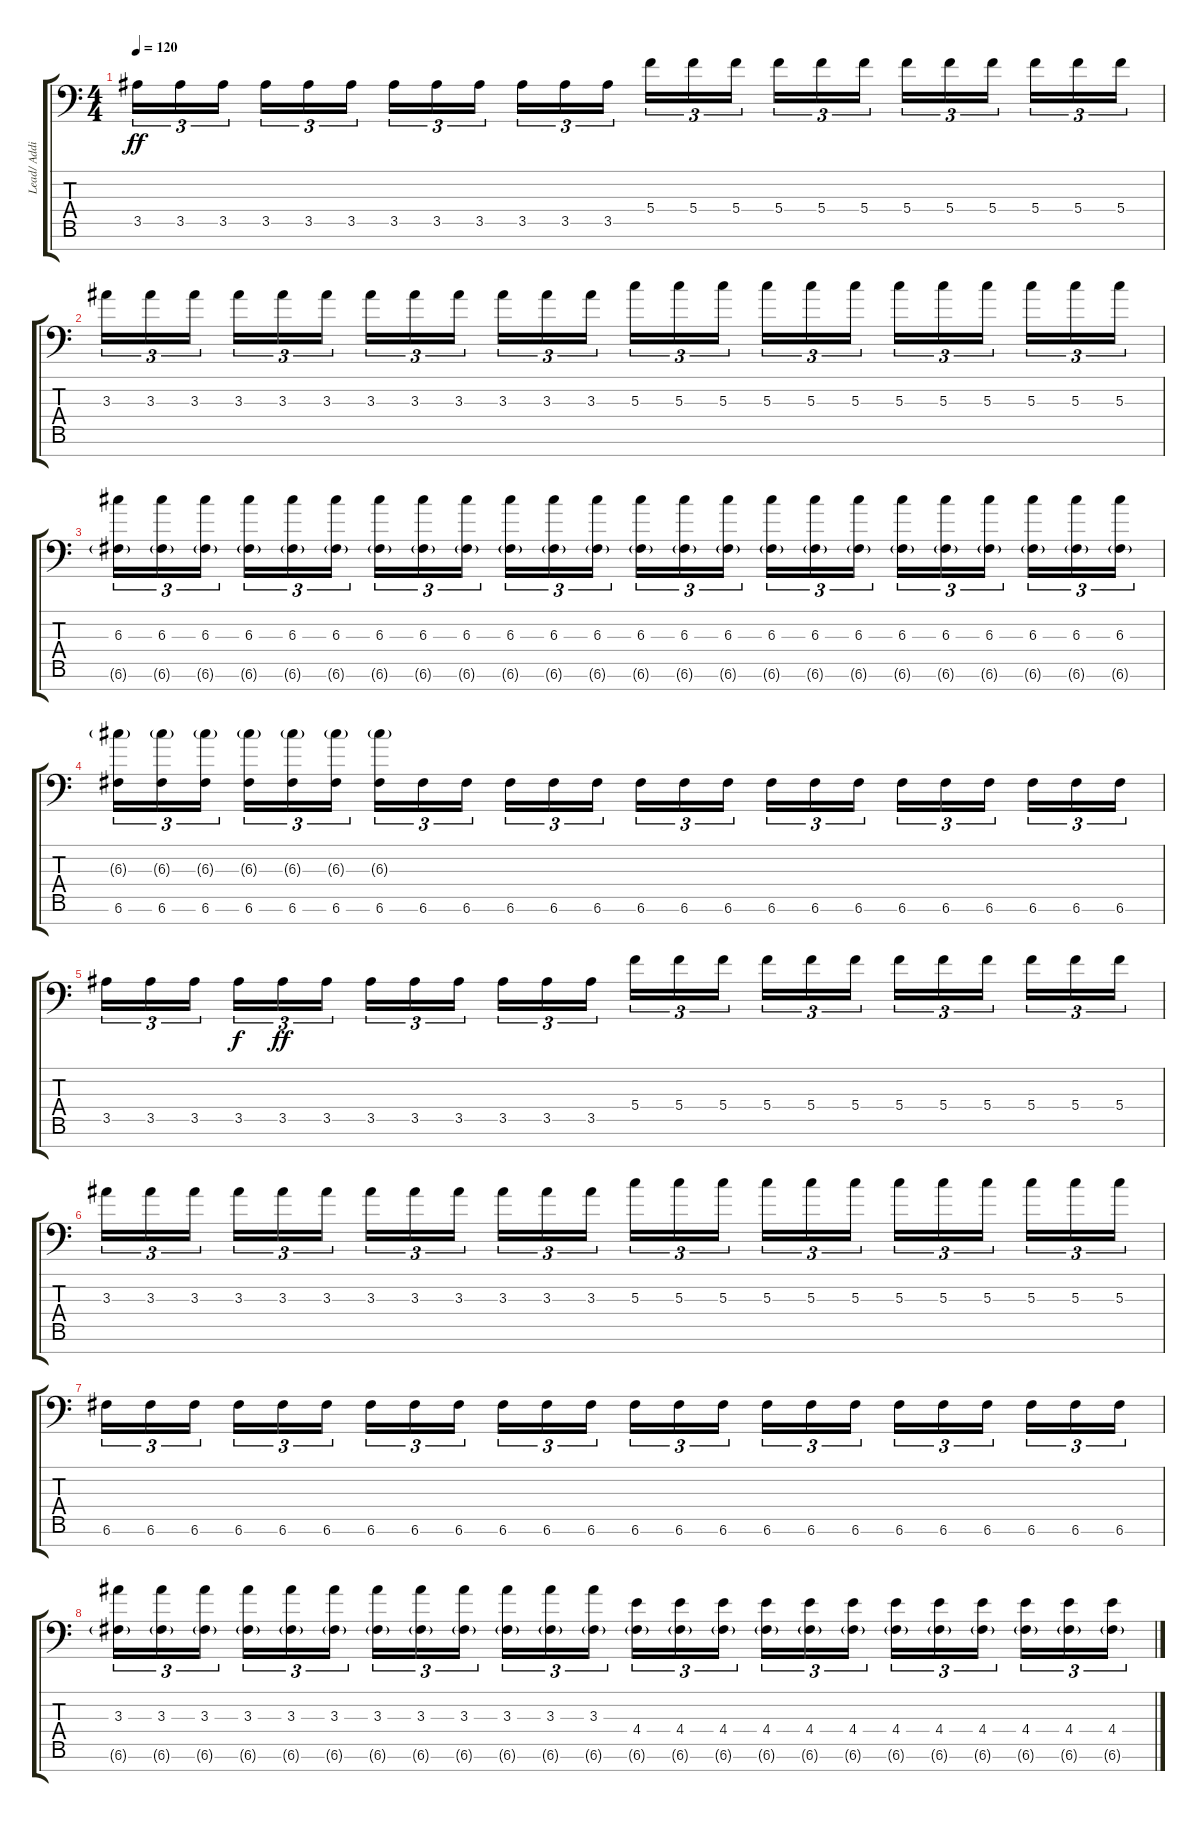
\track ("Lead/ Additional" "Lead/ Addi") {instrument overdrivenguitar}
\staff {score tabs}
\tuning (E4 C4 G3 C3 G2 C2 G1) {hide}
\ts (4 4)
\tempo 120
\clef f4
\ks c
3.5.16{tu (3 2) dy ff} 3.5.16{tu (3 2)} 3.5.16{tu (3 2) beam splitsecondary} 3.5.16{tu (3 2)} 3.5.16{tu (3 2)} 3.5.16{tu (3 2)} 3.5.16{tu (3 2)} 3.5.16{tu (3 2)} 3.5.16{tu (3 2) beam splitsecondary} 3.5.16{tu (3 2)} 3.5.16{tu (3 2)} 3.5.16{tu (3 2)} 5.4.16{tu (3 2)} 5.4.16{tu (3 2)} 5.4.16{tu (3 2) beam splitsecondary} 5.4.16{tu (3 2)} 5.4.16{tu (3 2)} 5.4.16{tu (3 2)} 5.4.16{tu (3 2)} 5.4.16{tu (3 2)} 5.4.16{tu (3 2) beam splitsecondary} 5.4.16{tu (3 2)} 5.4.16{tu (3 2)} 5.4.16{tu (3 2)} |
3.3.16{tu (3 2)} 3.3.16{tu (3 2)} 3.3.16{tu (3 2) beam splitsecondary} 3.3.16{tu (3 2)} 3.3.16{tu (3 2)} 3.3.16{tu (3 2)} 3.3.16{tu (3 2)} 3.3.16{tu (3 2)} 3.3.16{tu (3 2) beam splitsecondary} 3.3.16{tu (3 2)} 3.3.16{tu (3 2)} 3.3.16{tu (3 2)} 5.3.16{tu (3 2)} 5.3.16{tu (3 2)} 5.3.16{tu (3 2) beam splitsecondary} 5.3.16{tu (3 2)} 5.3.16{tu (3 2)} 5.3.16{tu (3 2)} 5.3.16{tu (3 2)} 5.3.16{tu (3 2)} 5.3.16{tu (3 2) beam splitsecondary} 5.3.16{tu (3 2)} 5.3.16{tu (3 2)} 5.3.16{tu (3 2)} |
(6.3 6.6{g}).16{tu (3 2)} (6.3 6.6{g}).16{tu (3 2)} (6.3 6.6{g}).16{tu (3 2) beam splitsecondary} (6.3 6.6{g}).16{tu (3 2)} (6.3 6.6{g}).16{tu (3 2)} (6.3 6.6{g}).16{tu (3 2)} (6.3 6.6{g}).16{tu (3 2)} (6.3 6.6{g}).16{tu (3 2)} (6.3 6.6{g}).16{tu (3 2) beam splitsecondary} (6.3 6.6{g}).16{tu (3 2)} (6.3 6.6{g}).16{tu (3 2)} (6.3 6.6{g}).16{tu (3 2)} (6.3 6.6{g}).16{tu (3 2)} (6.3 6.6{g}).16{tu (3 2)} (6.3 6.6{g}).16{tu (3 2) beam splitsecondary} (6.3 6.6{g}).16{tu (3 2)} (6.3 6.6{g}).16{tu (3 2)} (6.3 6.6{g}).16{tu (3 2)} (6.3 6.6{g}).16{tu (3 2)} (6.3 6.6{g}).16{tu (3 2)} (6.3 6.6{g}).16{tu (3 2) beam splitsecondary} (6.3 6.6{g}).16{tu (3 2)} (6.3 6.6{g}).16{tu (3 2)} (6.3 6.6{g}).16{tu (3 2)} |
(6.3{g} 6.6).16{tu (3 2)} (6.3{g} 6.6).16{tu (3 2)} (6.3{g} 6.6).16{tu (3 2) beam splitsecondary} (6.3{g} 6.6).16{tu (3 2)} (6.3{g} 6.6).16{tu (3 2)} (6.3{g} 6.6).16{tu (3 2)} (6.3{g} 6.6).16{tu (3 2)} 6.6.16{tu (3 2)} 6.6.16{tu (3 2) beam splitsecondary} 6.6.16{tu (3 2)} 6.6.16{tu (3 2)} 6.6.16{tu (3 2)} 6.6.16{tu (3 2)} 6.6.16{tu (3 2)} 6.6.16{tu (3 2) beam splitsecondary} 6.6.16{tu (3 2)} 6.6.16{tu (3 2)} 6.6.16{tu (3 2)} 6.6.16{tu (3 2)} 6.6.16{tu (3 2)} 6.6.16{tu (3 2) beam splitsecondary} 6.6.16{tu (3 2)} 6.6.16{tu (3 2)} 6.6.16{tu (3 2)} |
3.5.16{tu (3 2)} 3.5.16{tu (3 2)} 3.5.16{tu (3 2) beam splitsecondary} 3.5.16{tu (3 2) dy f} 3.5.16{tu (3 2) dy ff} 3.5.16{tu (3 2)} 3.5.16{tu (3 2)} 3.5.16{tu (3 2)} 3.5.16{tu (3 2) beam splitsecondary} 3.5.16{tu (3 2)} 3.5.16{tu (3 2)} 3.5.16{tu (3 2)} 5.4.16{tu (3 2)} 5.4.16{tu (3 2)} 5.4.16{tu (3 2) beam splitsecondary} 5.4.16{tu (3 2)} 5.4.16{tu (3 2)} 5.4.16{tu (3 2)} 5.4.16{tu (3 2)} 5.4.16{tu (3 2)} 5.4.16{tu (3 2) beam splitsecondary} 5.4.16{tu (3 2)} 5.4.16{tu (3 2)} 5.4.16{tu (3 2)} |
3.3.16{tu (3 2)} 3.3.16{tu (3 2)} 3.3.16{tu (3 2) beam splitsecondary} 3.3.16{tu (3 2)} 3.3.16{tu (3 2)} 3.3.16{tu (3 2)} 3.3.16{tu (3 2)} 3.3.16{tu (3 2)} 3.3.16{tu (3 2) beam splitsecondary} 3.3.16{tu (3 2)} 3.3.16{tu (3 2)} 3.3.16{tu (3 2)} 5.3.16{tu (3 2)} 5.3.16{tu (3 2)} 5.3.16{tu (3 2) beam splitsecondary} 5.3.16{tu (3 2)} 5.3.16{tu (3 2)} 5.3.16{tu (3 2)} 5.3.16{tu (3 2)} 5.3.16{tu (3 2)} 5.3.16{tu (3 2) beam splitsecondary} 5.3.16{tu (3 2)} 5.3.16{tu (3 2)} 5.3.16{tu (3 2)} |
6.6.16{tu (3 2)} 6.6.16{tu (3 2)} 6.6.16{tu (3 2) beam splitsecondary} 6.6.16{tu (3 2)} 6.6.16{tu (3 2)} 6.6.16{tu (3 2)} 6.6.16{tu (3 2)} 6.6.16{tu (3 2)} 6.6.16{tu (3 2) beam splitsecondary} 6.6.16{tu (3 2)} 6.6.16{tu (3 2)} 6.6.16{tu (3 2)} 6.6.16{tu (3 2)} 6.6.16{tu (3 2)} 6.6.16{tu (3 2) beam splitsecondary} 6.6.16{tu (3 2)} 6.6.16{tu (3 2)} 6.6.16{tu (3 2)} 6.6.16{tu (3 2)} 6.6.16{tu (3 2)} 6.6.16{tu (3 2) beam splitsecondary} 6.6.16{tu (3 2)} 6.6.16{tu (3 2)} 6.6.16{tu (3 2)} |
(3.3 6.6{g}).16{tu (3 2)} (3.3 6.6{g}).16{tu (3 2)} (3.3 6.6{g}).16{tu (3 2) beam splitsecondary} (3.3 6.6{g}).16{tu (3 2)} (3.3 6.6{g}).16{tu (3 2)} (3.3 6.6{g}).16{tu (3 2)} (3.3 6.6{g}).16{tu (3 2)} (3.3 6.6{g}).16{tu (3 2)} (3.3 6.6{g}).16{tu (3 2) beam splitsecondary} (3.3 6.6{g}).16{tu (3 2)} (3.3 6.6{g}).16{tu (3 2)} (3.3 6.6{g}).16{tu (3 2)} (4.4 6.6{g}).16{tu (3 2)} (4.4 6.6{g}).16{tu (3 2)} (4.4 6.6{g}).16{tu (3 2) beam splitsecondary} (4.4 6.6{g}).16{tu (3 2)} (4.4 6.6{g}).16{tu (3 2)} (4.4 6.6{g}).16{tu (3 2)} (4.4 6.6{g}).16{tu (3 2)} (4.4 6.6{g}).16{tu (3 2)} (4.4 6.6{g}).16{tu (3 2) beam splitsecondary} (4.4 6.6{g}).16{tu (3 2)} (4.4 6.6{g}).16{tu (3 2)} (4.4 6.6{g}).16{tu (3 2)}
